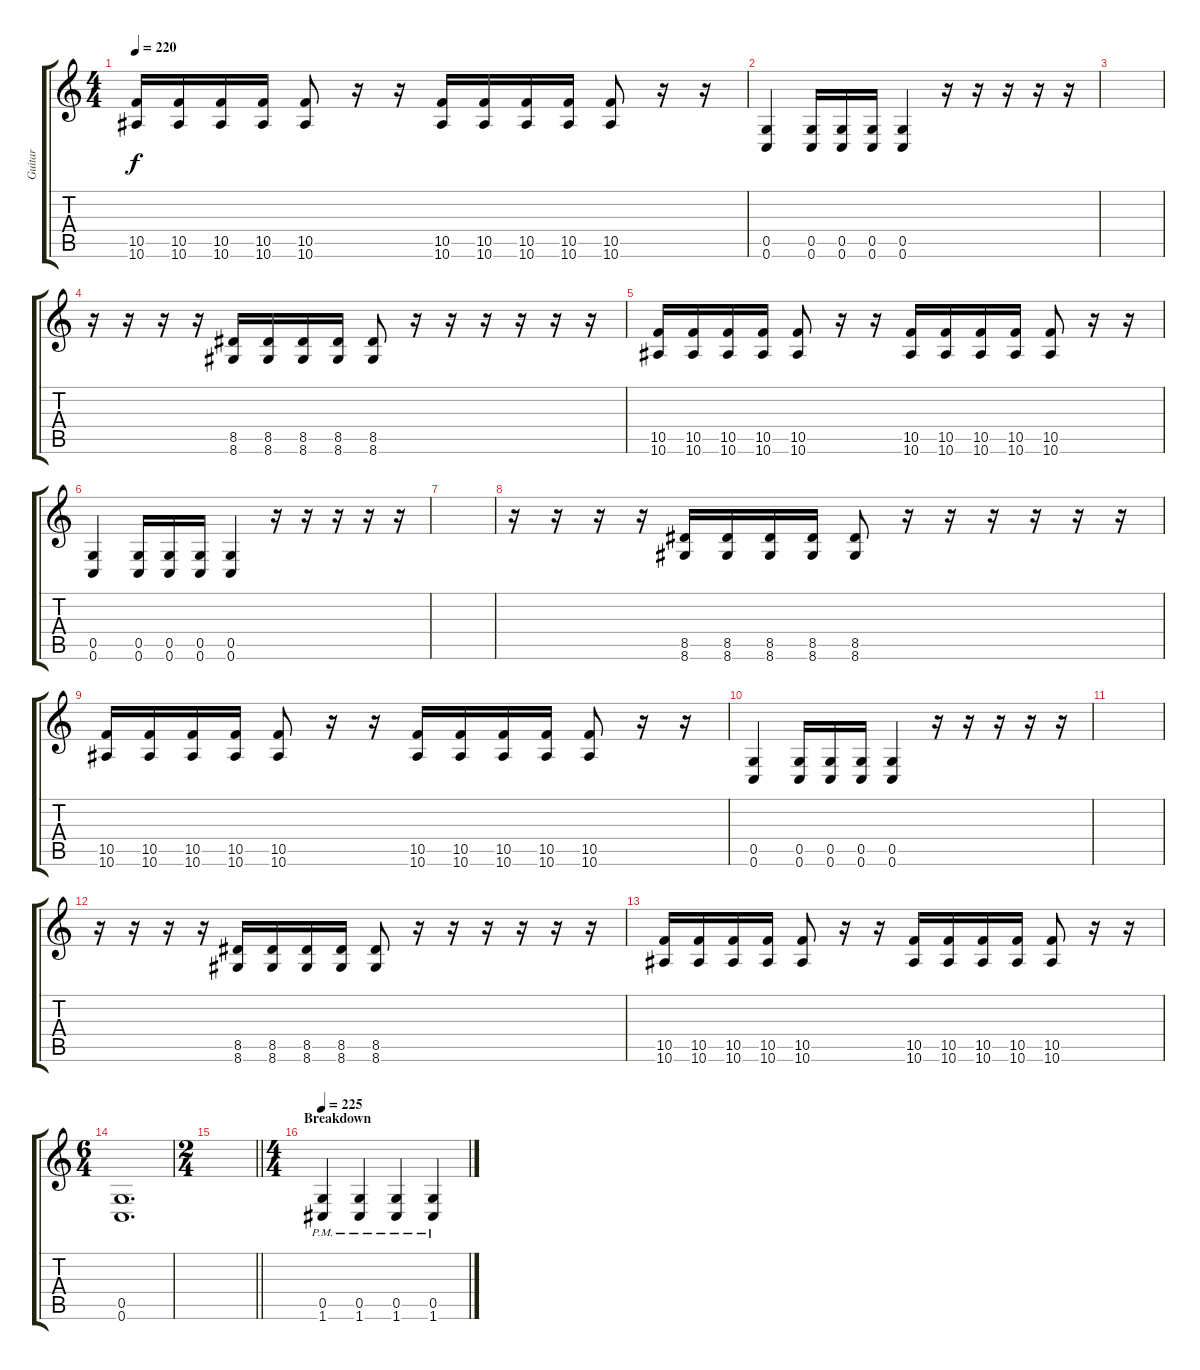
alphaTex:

\track ("Guitar" "Guitar") {instrument distortionguitar}
\staff {score tabs}
\tuning (D4 A3 F3 C3 G2 C2) {hide}
\ts (4 4)
\tempo 220
\clef g2
\ks c
(10.5 10.6).16{dy f} (10.5 10.6).16 (10.5 10.6).16 (10.5 10.6).16 (10.5 10.6).8 r.16 r.16 (10.5 10.6).16 (10.5 10.6).16 (10.5 10.6).16 (10.5 10.6).16 (10.5 10.6).8 r.16 r.16 |
(0.5 0.6).4 (0.5 0.6).16 (0.5 0.6).16 (0.5 0.6).16 (0.5 0.6).4 r.16 r.16 r.16 r.16 r.16 |
|
r.16 r.16 r.16 r.16 (8.5 8.6).16 (8.5 8.6).16 (8.5 8.6).16 (8.5 8.6).16 (8.5 8.6).8 r.16 r.16 r.16 r.16 r.16 r.16 |
(10.5 10.6).16 (10.5 10.6).16 (10.5 10.6).16 (10.5 10.6).16 (10.5 10.6).8 r.16 r.16 (10.5 10.6).16 (10.5 10.6).16 (10.5 10.6).16 (10.5 10.6).16 (10.5 10.6).8 r.16 r.16 |
(0.5 0.6).4 (0.5 0.6).16 (0.5 0.6).16 (0.5 0.6).16 (0.5 0.6).4 r.16 r.16 r.16 r.16 r.16 |
|
r.16 r.16 r.16 r.16 (8.5 8.6).16 (8.5 8.6).16 (8.5 8.6).16 (8.5 8.6).16 (8.5 8.6).8 r.16 r.16 r.16 r.16 r.16 r.16 |
(10.5 10.6).16 (10.5 10.6).16 (10.5 10.6).16 (10.5 10.6).16 (10.5 10.6).8 r.16 r.16 (10.5 10.6).16 (10.5 10.6).16 (10.5 10.6).16 (10.5 10.6).16 (10.5 10.6).8 r.16 r.16 |
(0.5 0.6).4 (0.5 0.6).16 (0.5 0.6).16 (0.5 0.6).16 (0.5 0.6).4 r.16 r.16 r.16 r.16 r.16 |
|
r.16 r.16 r.16 r.16 (8.5 8.6).16 (8.5 8.6).16 (8.5 8.6).16 (8.5 8.6).16 (8.5 8.6).8 r.16 r.16 r.16 r.16 r.16 r.16 |
(10.5 10.6).16 (10.5 10.6).16 (10.5 10.6).16 (10.5 10.6).16 (10.5 10.6).8 r.16 r.16 (10.5 10.6).16 (10.5 10.6).16 (10.5 10.6).16 (10.5 10.6).16 (10.5 10.6).8 r.16 r.16 |
\ts (6 4)
(0.5 0.6).1{d} |
\ts (2 4)
\barLineRight lightlight
|
\ts (4 4)
\section ("" "Breakdown")
\tempo 225
(0.5{pm} 1.6{pm}).4 (0.5{pm} 1.6{pm}).4 (0.5{pm} 1.6{pm}).4 (0.5{pm} 1.6{pm}).4
